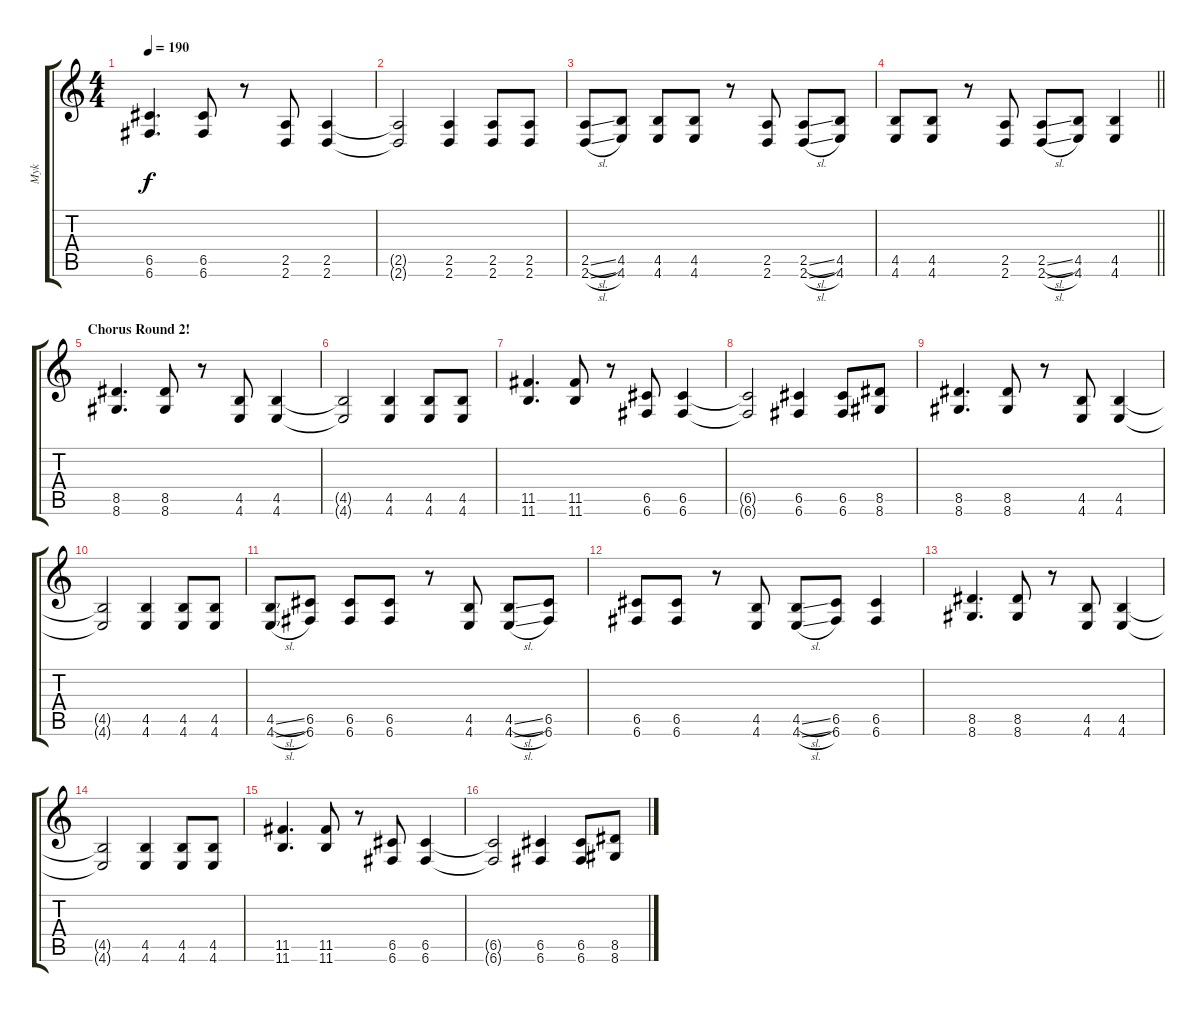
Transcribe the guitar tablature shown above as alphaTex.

\track ("Myk" "Myk") {instrument distortionguitar}
\staff {score tabs}
\tuning (D4 A3 F3 C3 G2 C2) {hide}
\ts (4 4)
\tempo 190
\clef g2
\ks c
(6.5 6.6).4{d dy f} (6.5 6.6).8 r.8 (2.5 2.6).8 (2.5 2.6).4 |
(2.5{t} 2.6{t}).2 (2.5 2.6).4 (2.5 2.6).8 (2.5 2.6).8 |
(2.5{sl} 2.6{sl}).8 (4.5 4.6).8 (4.5 4.6).8 (4.5 4.6).8 r.8 (2.5 2.6).8 (2.5{sl} 2.6{sl}).8 (4.5 4.6).8 |
\barLineRight lightlight
(4.5 4.6).8 (4.5 4.6).8 r.8 (2.5 2.6).8 (2.5{sl} 2.6{sl}).8 (4.5 4.6).8 (4.5 4.6).4 |
\section ("" "Chorus Round 2!")
(8.5 8.6).4{d balance 8} (8.5 8.6).8 r.8 (4.5 4.6).8 (4.5 4.6).4 |
(4.5{t} 4.6{t}).2 (4.5 4.6).4 (4.5 4.6).8 (4.5 4.6).8 |
(11.5 11.6).4{d} (11.5 11.6).8 r.8 (6.5 6.6).8 (6.5 6.6).4 |
(6.5{t} 6.6{t}).2 (6.5 6.6).4 (6.5 6.6).8 (8.5 8.6).8 |
(8.5 8.6).4{d} (8.5 8.6).8 r.8 (4.5 4.6).8 (4.5 4.6).4 |
(4.5{t} 4.6{t}).2 (4.5 4.6).4 (4.5 4.6).8 (4.5 4.6).8 |
(4.5{sl} 4.6{sl}).8 (6.5 6.6).8 (6.5 6.6).8 (6.5 6.6).8 r.8 (4.5 4.6).8 (4.5{sl} 4.6{sl}).8 (6.5 6.6).8 |
(6.5 6.6).8 (6.5 6.6).8 r.8 (4.5 4.6).8 (4.5{sl} 4.6{sl}).8 (6.5 6.6).8 (6.5 6.6).4 |
(8.5 8.6).4{d} (8.5 8.6).8 r.8 (4.5 4.6).8 (4.5 4.6).4 |
(4.5{t} 4.6{t}).2 (4.5 4.6).4 (4.5 4.6).8 (4.5 4.6).8 |
(11.5 11.6).4{d} (11.5 11.6).8 r.8 (6.5 6.6).8 (6.5 6.6).4 |
(6.5{t} 6.6{t}).2 (6.5 6.6).4 (6.5 6.6).8 (8.5 8.6).8
